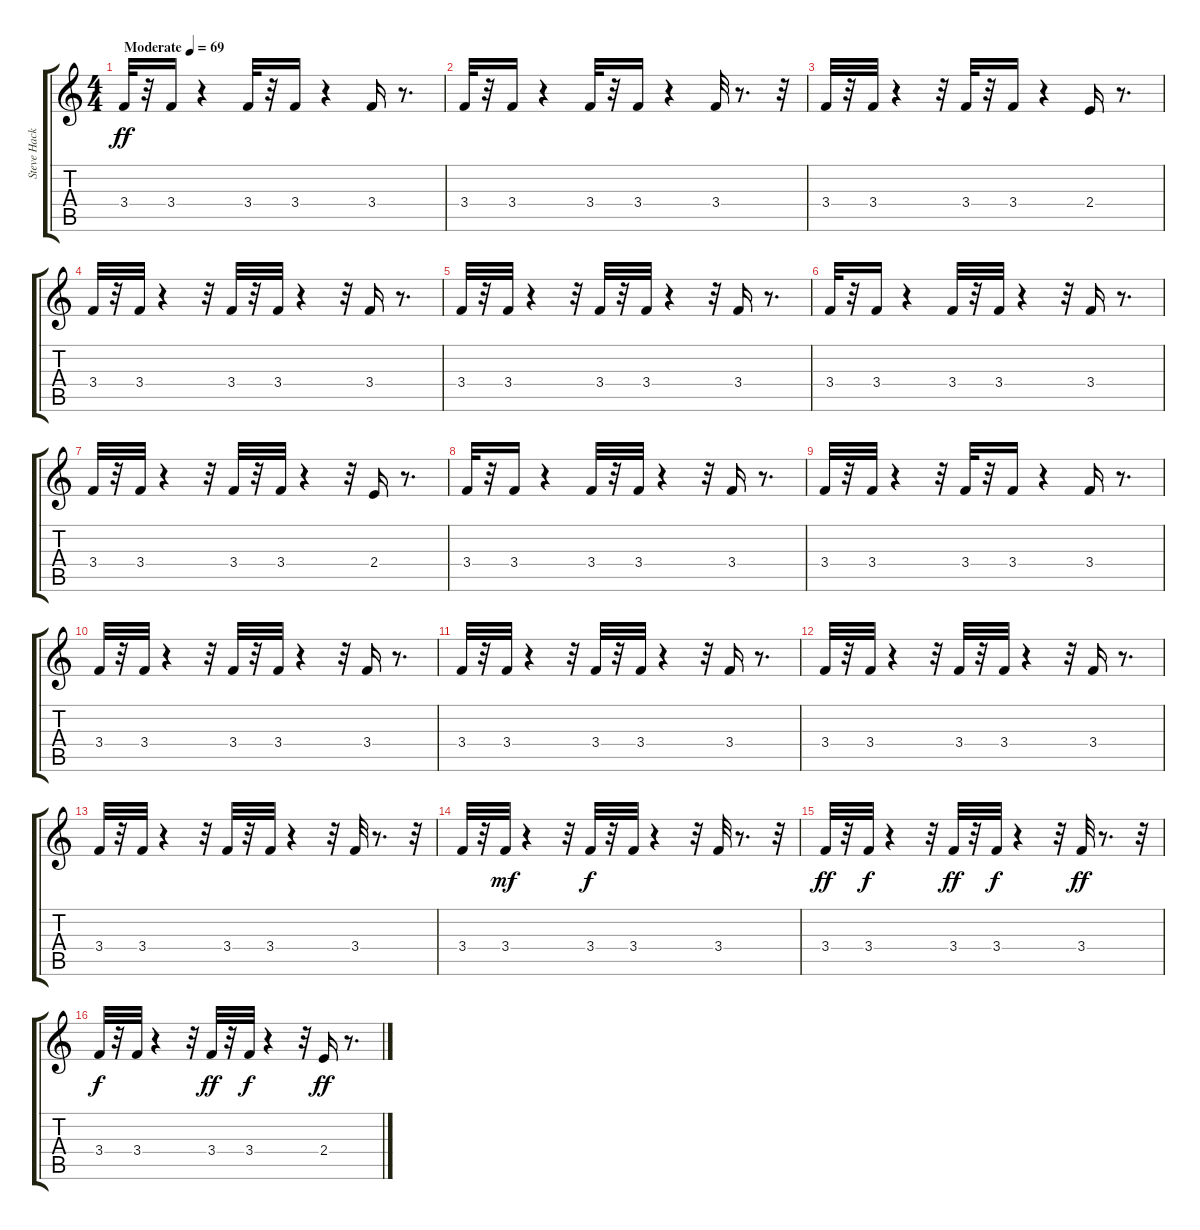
\track ("Steve Hackett" "Steve Hack") {instrument distortionguitar}
\staff {score tabs}
\tuning (E4 B3 G3 D3 A2 E2) {hide}
\ts (4 4)
\tempo (69 "Moderate")
\clef g2
\ks c
3.4.32{dy ff instrument distortionguitar} r.32 3.4.16 r.4 3.4.32 r.32 3.4.16 r.4 3.4.16 r.8{d} |
3.4.32 r.32 3.4.16 r.4 3.4.32 r.32 3.4.16 r.4 3.4.32 r.8{d} r.32 |
3.4.32 r.32 3.4.32 r.4 r.32 3.4.32 r.32 3.4.16 r.4 2.4.16 r.8{d} |
3.4.32 r.32 3.4.32 r.4 r.32 3.4.32 r.32 3.4.32 r.4 r.32 3.4.16 r.8{d} |
3.4.32 r.32 3.4.32 r.4 r.32 3.4.32 r.32 3.4.32 r.4 r.32 3.4.16 r.8{d} |
3.4.32 r.32 3.4.16 r.4 3.4.32 r.32 3.4.32 r.4 r.32 3.4.16 r.8{d} |
3.4.32 r.32 3.4.32 r.4 r.32 3.4.32 r.32 3.4.32 r.4 r.32 2.4.16 r.8{d} |
3.4.32 r.32 3.4.16 r.4 3.4.32 r.32 3.4.32 r.4 r.32 3.4.16 r.8{d} |
3.4.32 r.32 3.4.32 r.4 r.32 3.4.32 r.32 3.4.16 r.4 3.4.16 r.8{d} |
3.4.32 r.32 3.4.32 r.4 r.32 3.4.32 r.32 3.4.32 r.4 r.32 3.4.16 r.8{d} |
3.4.32 r.32 3.4.32 r.4 r.32 3.4.32 r.32 3.4.32 r.4 r.32 3.4.16 r.8{d} |
3.4.32 r.32 3.4.32 r.4 r.32 3.4.32 r.32 3.4.32 r.4 r.32 3.4.16 r.8{d} |
3.4.32 r.32 3.4.32 r.4 r.32 3.4.32 r.32 3.4.32 r.4 r.32 3.4.32 r.8{d} r.32 |
3.4.32 r.32 3.4.32{dy mf} r.4 r.32 3.4.32{dy f} r.32 3.4.32 r.4 r.32 3.4.32 r.8{d} r.32 |
3.4.32{dy ff} r.32 3.4.32{dy f} r.4 r.32 3.4.32{dy ff} r.32 3.4.32{dy f} r.4 r.32 3.4.32{dy ff} r.8{d} r.32 |
3.4.32{dy f} r.32 3.4.32 r.4 r.32 3.4.32{dy ff} r.32 3.4.32{dy f} r.4 r.32 2.4.16{dy ff} r.8{d}
